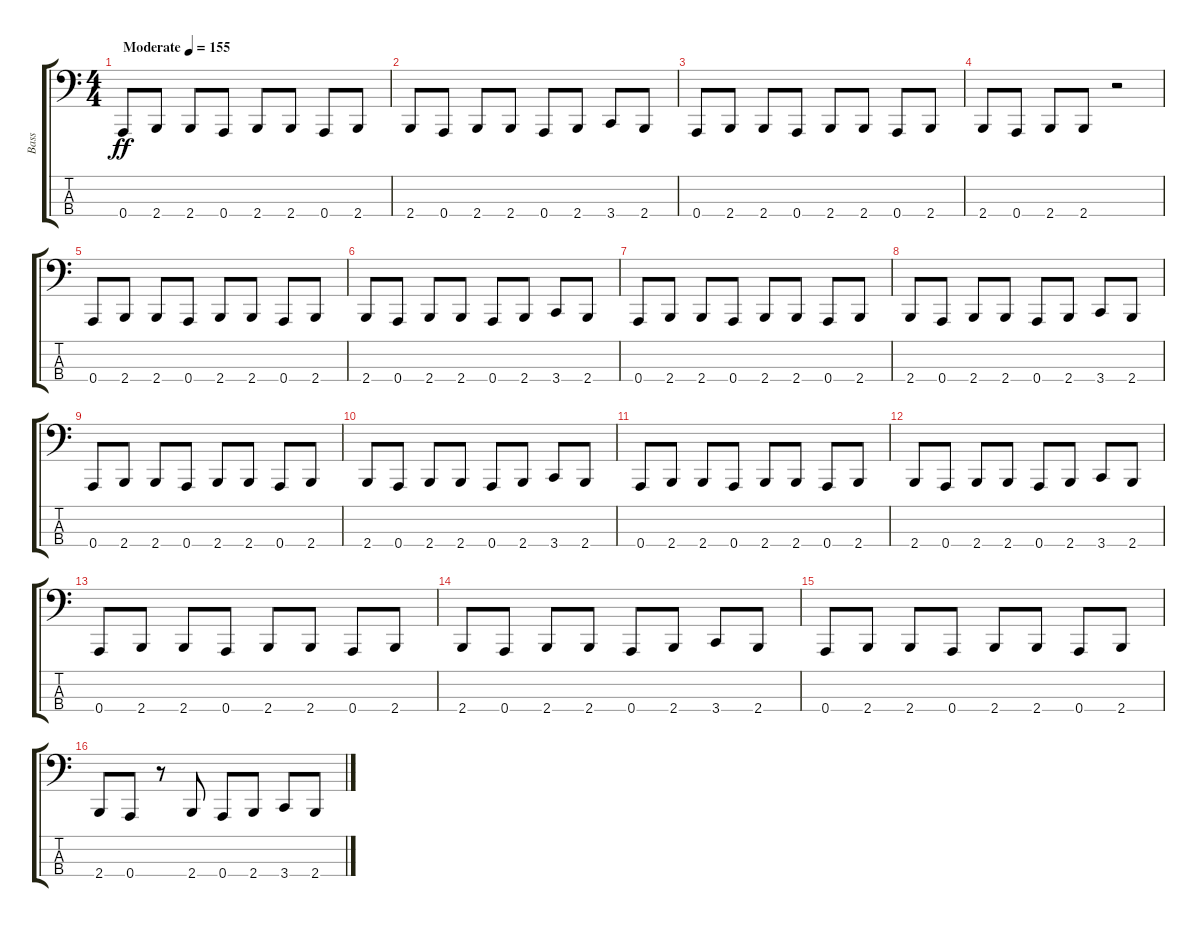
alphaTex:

\track ("Bass" "Bass") {instrument distortionguitar}
\staff {score tabs}
\tuning (D2 A1 E1 A0) {hide}
\ts (4 4)
\tempo (155 "Moderate")
\clef f4
\ks c
0.4.8{dy ff instrument distortionguitar} 2.4.8 2.4.8 0.4.8 2.4.8 2.4.8 0.4.8 2.4.8 |
2.4.8 0.4.8 2.4.8 2.4.8 0.4.8 2.4.8 3.4.8 2.4.8 |
0.4.8 2.4.8 2.4.8 0.4.8 2.4.8 2.4.8 0.4.8 2.4.8 |
2.4.8 0.4.8 2.4.8 2.4.8 r.2 |
0.4.8 2.4.8 2.4.8 0.4.8 2.4.8 2.4.8 0.4.8 2.4.8 |
2.4.8 0.4.8 2.4.8 2.4.8 0.4.8 2.4.8 3.4.8 2.4.8 |
0.4.8 2.4.8 2.4.8 0.4.8 2.4.8 2.4.8 0.4.8 2.4.8 |
2.4.8 0.4.8 2.4.8 2.4.8 0.4.8 2.4.8 3.4.8 2.4.8 |
0.4.8 2.4.8 2.4.8 0.4.8 2.4.8 2.4.8 0.4.8 2.4.8 |
2.4.8 0.4.8 2.4.8 2.4.8 0.4.8 2.4.8 3.4.8 2.4.8 |
0.4.8 2.4.8 2.4.8 0.4.8 2.4.8 2.4.8 0.4.8 2.4.8 |
2.4.8 0.4.8 2.4.8 2.4.8 0.4.8 2.4.8 3.4.8 2.4.8 |
0.4.8 2.4.8 2.4.8 0.4.8 2.4.8 2.4.8 0.4.8 2.4.8 |
2.4.8 0.4.8 2.4.8 2.4.8 0.4.8 2.4.8 3.4.8 2.4.8 |
0.4.8 2.4.8 2.4.8 0.4.8 2.4.8 2.4.8 0.4.8 2.4.8 |
2.4.8 0.4.8 r.8 2.4.8 0.4.8 2.4.8 3.4.8 2.4.8
